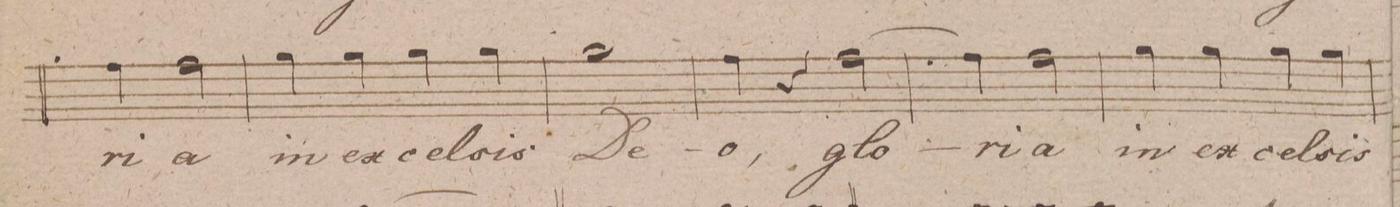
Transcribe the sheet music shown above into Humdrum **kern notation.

**kern	**text	**text	**dynam
*I"Alto.	*	*	*
*clefC3	*	*	*
*k[f#c#g#d#]	*	*	*
*met(c)	*	*	*
*M4/4	*	*	*
4g#]\	.	.	.
4g#\	-ri-	.	.
2g#\	-a	.	.
=16	=16	=16	=16
4a\	in	.	.
4a\	ex-	.	.
4a\	-cel-	.	.
4a\	-sis	.	.
=17	=17	=17	=17
1a\	De-	.	.
=18	=18	=18	=18
4g#\	-o,	.	.
4r	.	.	.
[2g#\	glo-	.	.
=19	=19	=19	=19
4g#]	.	.	.
4g#\	-ri-	.	.
2g#\	-a	.	.
=20	=20	=20	=20
4a\	in	.	.
4a\	ex-	.	.
4a\	-cel-	.	.
4a\	-sis	.	.
=21	=21	=21	=21
*-	*-	*-	*-
